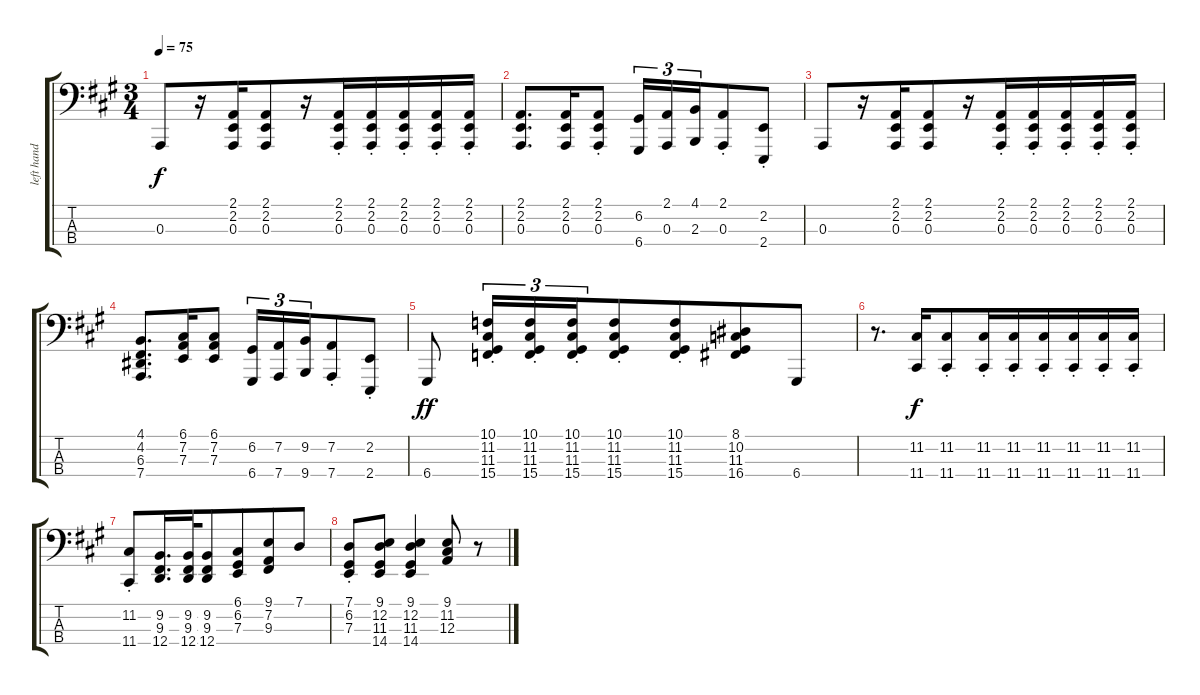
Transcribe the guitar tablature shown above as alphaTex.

\track ("left hand" "left hand") {instrument acousticgrandpiano}
\staff {score tabs}
\tuning (G2 D2 A1 D1) {hide}
\ts (3 4)
\tempo 75
\clef f4
\ks a
0.3.8{dy f} r.16 (2.1 2.2 0.3).16{beam merge} (2.1 2.2 0.3).8 r.16 (2.1{st} 2.2{st} 0.3{st}).16{beam merge} (2.1{st} 2.2{st} 0.3{st}).16 (2.1{st} 2.2{st} 0.3{st}).16 (2.1{st} 2.2{st} 0.3{st}).16 (2.1{st} 2.2{st} 0.3{st}).16 |
(2.1 2.2 0.3).8{d} (2.1 2.2 0.3).16{beam merge} (2.1{st} 2.2{st} 0.3{st}).8 (6.2 6.4).16{tu (3 2)} (2.1 0.3).16{tu (3 2)} (4.1 2.3).16{tu (3 2) beam merge} (2.1{st} 0.3{st}).8 (2.2{st} 2.4{st}).8 |
0.3.8 r.16 (2.1 2.2 0.3).16{beam merge} (2.1 2.2 0.3).8 r.16 (2.1{st} 2.2{st} 0.3{st}).16{beam merge} (2.1{st} 2.2{st} 0.3{st}).16 (2.1{st} 2.2{st} 0.3{st}).16 (2.1{st} 2.2{st} 0.3{st}).16 (2.1{st} 2.2{st} 0.3{st}).16 |
(4.1 4.2 6.3 7.4).8{d} (6.1 7.2 7.3).16{beam merge} (6.1 7.2 7.3).8 (6.2 6.4).16{tu (3 2)} (7.2 7.4).16{tu (3 2)} (9.2 9.4).16{tu (3 2) beam merge} (7.2{st} 7.4{st}).8 (2.2{st} 2.4{st}).8 |
6.4.8{dy ff} (10.1{st} 11.2{st} 11.3{st} 15.4{st}).16{tu (3 2)} (10.1{st} 11.2{st} 11.3{st} 15.4{st}).16{tu (3 2)} (10.1{st} 11.2{st} 11.3{st} 15.4{st}).16{tu (3 2) beam merge} (10.1{st} 11.2{st} 11.3{st} 15.4{st}).8 (10.1{st} 11.2{st} 11.3{st} 15.4{st}).8{beam merge} (8.1 10.2 11.3 16.4).8 6.4.8 |
r.8{d} (11.2 11.4).16{dy f beam merge} (11.2{st} 11.4{st}).8 (11.2{st} 11.4{st}).16 (11.2{st} 11.4{st}).16{beam merge} (11.2{st} 11.4{st}).16 (11.2{st} 11.4{st}).16 (11.2{st} 11.4{st}).16 (11.2{st} 11.4{st}).16 |
(11.2{st} 11.4{st}).8 (9.2 9.3 12.4).16{d} (9.2 9.3 12.4).32{beam merge} (9.2 9.3 12.4).8 (6.1 6.2 7.3).8{beam merge} (9.1 7.2 9.3).8 7.1.8 |
(7.1{st} 6.2 7.3).8 (9.1 12.2 11.3 14.4).8 (9.1 12.2 11.3 14.4).4 (9.1 11.2 12.3).8 r.8
